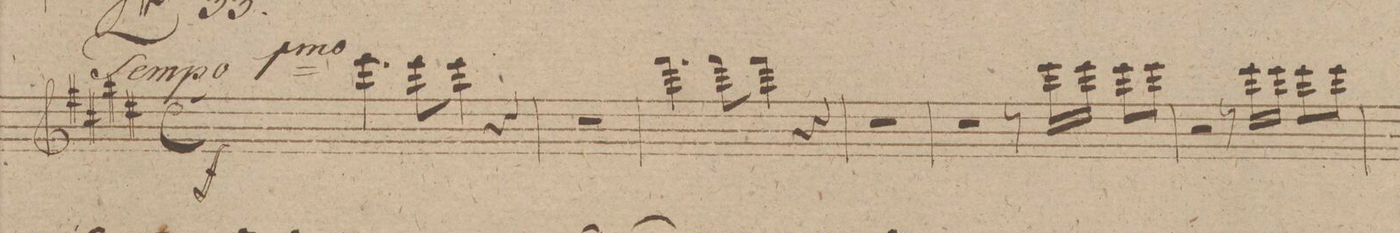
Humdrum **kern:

**kern	**dynam
*I"Flauto 1mo	*
*clefG2	*
*k[f#c#g#d#]	*
*met(c)	*
*M4/4	*
4.eee\	ff
8eee\	.
4eee\	.
4r	.
=159	=159
1r	.
=160	=160
4.fff#\	.
8fff#\	.
4fff#\	.
4r	.
=161	=161
1r	.
=162	=162
2r	.
8r	.
16eee\LL	.
16eee\JJ	.
8eee\L	.
8eee\J	.
=163	=163
2r	.
8r	.
16eee\LL	.
16eee\JJ	.
8eee\L	.
8eee\J	.
=164	=164
*-	*-
